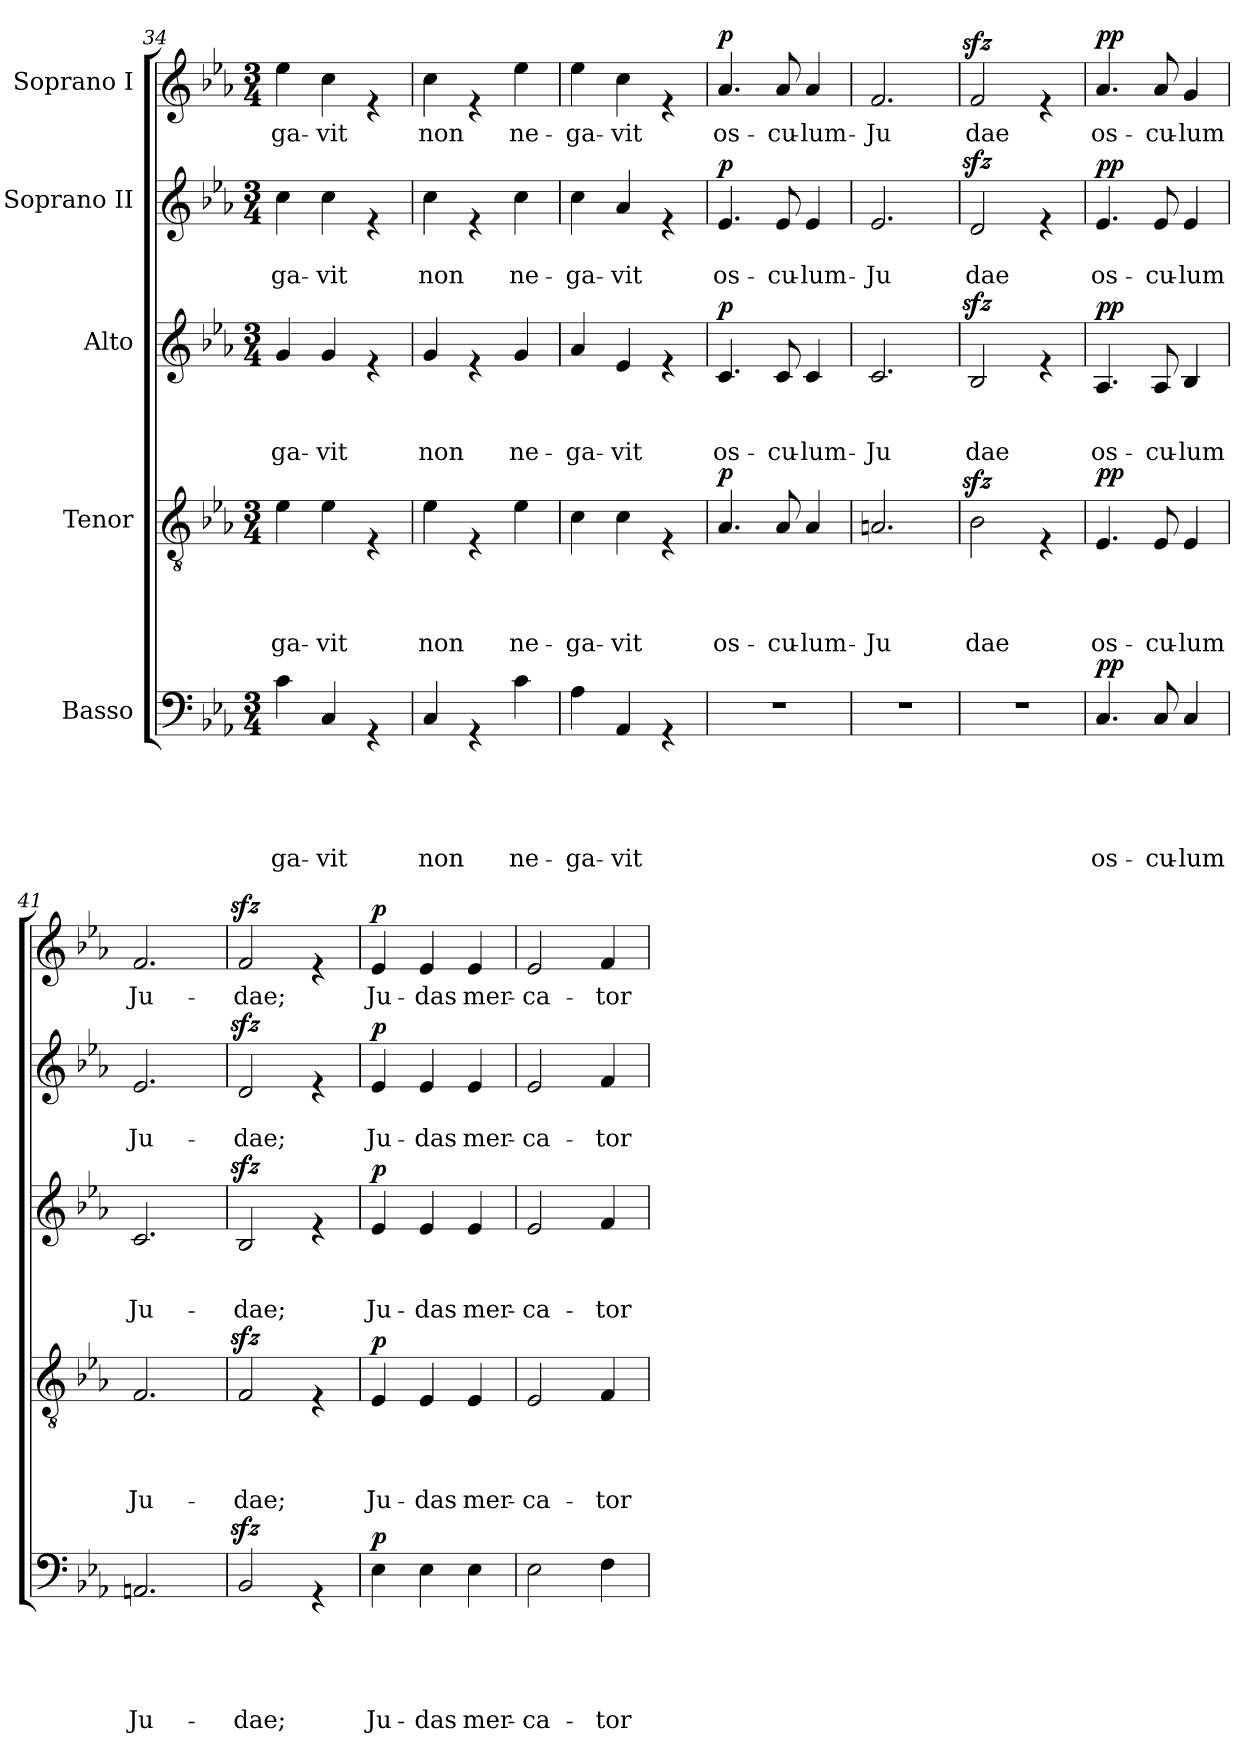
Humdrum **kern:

**kern	**text	**text	**text	**text	**text	**dynam	**kern	**text	**text	**text	**text	**dynam	**kern	**text	**text	**text	**dynam	**kern	**text	**text	**dynam	**kern	**text	**dynam
*part5	*part5	*part5	*part5	*part5	*part5	*part5	*part4	*part4	*part4	*part4	*part4	*part4	*part3	*part3	*part3	*part3	*part3	*part2	*part2	*part2	*part2	*part1	*part1	*part1
*staff5	*staff5	*staff5	*staff5	*staff5	*staff5	*staff5	*staff4	*staff4	*staff4	*staff4	*staff4	*staff4	*staff3	*staff3	*staff3	*staff3	*staff3	*staff2	*staff2	*staff2	*staff2	*staff1	*staff1	*staff1
*I"Basso	*	*	*	*	*	*	*I"Tenor	*	*	*	*	*	*I"Alto	*	*	*	*	*I"Soprano II	*	*	*	*I"Soprano I	*	*
*clefF4	*	*	*	*	*	*	*clefGv2	*	*	*	*	*	*clefG2	*	*	*	*	*clefG2	*	*	*	*clefG2	*	*
*k[b-e-a-]	*	*	*	*	*	*	*k[b-e-a-]	*	*	*	*	*	*k[b-e-a-]	*	*	*	*	*k[b-e-a-]	*	*	*	*k[b-e-a-]	*	*
*E-:	*	*	*	*	*	*	*E-:	*	*	*	*	*	*E-:	*	*	*	*	*E-:	*	*	*	*E-:	*	*
*M3/4	*	*	*	*	*	*	*M3/4	*	*	*	*	*	*M3/4	*	*	*	*	*M3/4	*	*	*	*M3/4	*	*
=34	=34	=34	=34	=34	=34	=34	=34	=34	=34	=34	=34	=34	=34	=34	=34	=34	=34	=34	=34	=34	=34	=34	=34	=34
!	!	!	!	!	!LO:LY:b	!	!	!	!	!	!LO:LY:b	!	!	!	!	!LO:LY:b	!	!	!	!LO:LY:b	!	!	!LO:LY:b	!
4c\	.	.	.	.	-ga-	.	4e-\	.	.	.	-ga-	.	4g/	.	.	-ga-	.	4cc\	.	-ga-	.	4ee-\	-ga-	.
!	!	!	!	!	!LO:LY:b	!	!	!	!	!	!LO:LY:b	!	!	!	!	!LO:LY:b	!	!	!	!LO:LY:b	!	!	!LO:LY:b	!
4C/	.	.	.	.	-vit	.	4e-\	.	.	.	-vit	.	4g/	.	.	-vit	.	4cc\	.	-vit	.	4cc\	-vit	.
4rGG	.	.	.	.	.	.	4rE	.	.	.	.	.	4re	.	.	.	.	4re	.	.	.	4re	.	.
=35	=35	=35	=35	=35	=35	=35	=35	=35	=35	=35	=35	=35	=35	=35	=35	=35	=35	=35	=35	=35	=35	=35	=35	=35
!	!	!	!	!	!LO:LY:b	!	!	!	!	!	!LO:LY:b	!	!	!	!	!LO:LY:b	!	!	!	!LO:LY:b	!	!	!LO:LY:b	!
4C/	.	.	.	.	non	.	4e-\	.	.	.	non	.	4g/	.	.	non	.	4cc\	.	non	.	4cc\	non	.
4rGG	.	.	.	.	.	.	4rE	.	.	.	.	.	4re	.	.	.	.	4re	.	.	.	4re	.	.
!	!	!	!	!	!LO:LY:b	!	!	!	!	!	!LO:LY:b	!	!	!	!	!LO:LY:b	!	!	!	!LO:LY:b	!	!	!LO:LY:b	!
4c\	.	.	.	.	ne-	.	4e-\	.	.	.	ne-	.	4g/	.	.	ne-	.	4cc\	.	ne-	.	4ee-\	ne-	.
!!LO:LB:g=z
=36	=36	=36	=36	=36	=36	=36	=36	=36	=36	=36	=36	=36	=36	=36	=36	=36	=36	=36	=36	=36	=36	=36	=36	=36
!	!	!	!	!	!LO:LY:b	!	!	!	!	!	!LO:LY:b	!	!	!	!	!LO:LY:b	!	!	!	!LO:LY:b	!	!	!LO:LY:b	!
4A-\	.	.	.	.	-ga-	.	4c\	.	.	.	-ga-	.	4a-/	.	.	-ga-	.	4cc\	.	-ga-	.	4ee-\	-ga-	.
!	!	!	!	!	!LO:LY:b	!	!	!	!	!	!LO:LY:b	!	!	!	!	!LO:LY:b	!	!	!	!LO:LY:b	!	!	!LO:LY:b	!
4AA-/	.	.	.	.	-vit	.	4c\	.	.	.	-vit	.	4e-/	.	.	-vit	.	4a-/	.	-vit	.	4cc\	-vit	.
4rGG	.	.	.	.	.	.	4rE	.	.	.	.	.	4re	.	.	.	.	4re	.	.	.	4re	.	.
=37	=37	=37	=37	=37	=37	=37	=37	=37	=37	=37	=37	=37	=37	=37	=37	=37	=37	=37	=37	=37	=37	=37	=37	=37
!	!	!	!	!	!	!	!	!	!	!	!LO:LY:b	!LO:DY:a	!	!	!	!LO:LY:b	!LO:DY:a	!	!	!LO:LY:b	!LO:DY:a	!	!LO:LY:b	!LO:DY:a
2.r	.	.	.	.	.	.	4.A-/	.	.	.	os-	p	4.c/	.	.	os-	p	4.e-/	.	os-	p	4.a-/	os-	p
!	!	!	!	!	!	!	!	!	!	!	!LO:LY:b	!	!	!	!	!LO:LY:b	!	!	!	!LO:LY:b	!	!	!LO:LY:b	!
.	.	.	.	.	.	.	8A-/	.	.	.	-cu-	.	8c/	.	.	-cu-	.	8e-/	.	-cu-	.	8a-/	-cu-	.
!	!	!	!	!	!	!	!	!	!	!	!LO:LY:b	!	!	!	!	!LO:LY:b	!	!	!	!LO:LY:b	!	!	!LO:LY:b	!
.	.	.	.	.	.	.	4A-/	.	.	.	-lum-	.	4c/	.	.	-lum-	.	4e-/	.	-lum-	.	4a-/	-lum-	.
=38	=38	=38	=38	=38	=38	=38	=38	=38	=38	=38	=38	=38	=38	=38	=38	=38	=38	=38	=38	=38	=38	=38	=38	=38
!	!	!	!	!	!	!	!	!	!	!	!LO:LY:b	!	!	!	!	!LO:LY:b	!	!	!	!LO:LY:b	!	!	!LO:LY:b	!
2.r	.	.	.	.	.	.	2.An/	.	.	.	-Ju	.	2.c/	.	.	-Ju	.	2.e-/	.	-Ju	.	2.f/	-Ju	.
=39	=39	=39	=39	=39	=39	=39	=39	=39	=39	=39	=39	=39	=39	=39	=39	=39	=39	=39	=39	=39	=39	=39	=39	=39
!	!	!	!	!	!	!	!	!	!	!	!LO:LY:b	!	!	!	!	!LO:LY:b	!	!	!	!LO:LY:b	!	!	!LO:LY:b	!
2.r	.	.	.	.	.	.	2B-zz>\	.	.	.	dae	.	2B-zz>/	.	.	dae	.	2dzz>/	.	dae	.	2fzz>/	dae	.
.	.	.	.	.	.	.	4rE	.	.	.	.	.	4re	.	.	.	.	4re	.	.	.	4re	.	.
=40	=40	=40	=40	=40	=40	=40	=40	=40	=40	=40	=40	=40	=40	=40	=40	=40	=40	=40	=40	=40	=40	=40	=40	=40
!	!	!	!	!	!LO:LY:b	!LO:DY:a	!	!	!	!	!LO:LY:b	!LO:DY:a	!	!	!	!LO:LY:b	!LO:DY:a	!	!	!LO:LY:b	!LO:DY:a	!	!LO:LY:b	!LO:DY:a
4.C/	.	.	.	.	os-	pp	4.E-/	.	.	.	os-	pp	4.A-/	.	.	os-	pp	4.e-/	.	os-	pp	4.a-/	os-	pp
!	!	!	!	!	!LO:LY:b	!	!	!	!	!	!LO:LY:b	!	!	!	!	!LO:LY:b	!	!	!	!LO:LY:b	!	!	!LO:LY:b	!
8C/	.	.	.	.	-cu-	.	8E-/	.	.	.	-cu-	.	8A-/	.	.	-cu-	.	8e-/	.	-cu-	.	8a-/	-cu-	.
!	!	!	!	!	!LO:LY:b	!	!	!	!	!	!LO:LY:b	!	!	!	!	!LO:LY:b	!	!	!	!LO:LY:b	!	!	!LO:LY:b	!
4C/	.	.	.	.	-lum	.	4E-/	.	.	.	-lum	.	4B-/	.	.	-lum	.	4e-/	.	-lum	.	4g/	-lum	.
=41	=41	=41	=41	=41	=41	=41	=41	=41	=41	=41	=41	=41	=41	=41	=41	=41	=41	=41	=41	=41	=41	=41	=41	=41
!	!	!	!	!	!LO:LY:b	!	!	!	!	!	!LO:LY:b	!	!	!	!	!LO:LY:b	!	!	!	!LO:LY:b	!	!	!LO:LY:b	!
2.AAn/	.	.	.	.	Ju-	.	2.F/	.	.	.	Ju-	.	2.c/	.	.	Ju-	.	2.e-/	.	Ju-	.	2.f/	Ju-	.
=42	=42	=42	=42	=42	=42	=42	=42	=42	=42	=42	=42	=42	=42	=42	=42	=42	=42	=42	=42	=42	=42	=42	=42	=42
!	!	!	!	!	!LO:LY:b	!	!	!	!	!	!LO:LY:b	!	!	!	!	!LO:LY:b	!	!	!	!LO:LY:b	!	!	!LO:LY:b	!
2BB-zz>/	.	.	.	.	-dae;	.	2Fzz>/	.	.	.	-dae;	.	2B-zz>/	.	.	-dae;	.	2dzz>/	.	-dae;	.	2fzz>/	-dae;	.
4rGG	.	.	.	.	.	.	4rE	.	.	.	.	.	4re	.	.	.	.	4re	.	.	.	4re	.	.
=43	=43	=43	=43	=43	=43	=43	=43	=43	=43	=43	=43	=43	=43	=43	=43	=43	=43	=43	=43	=43	=43	=43	=43	=43
!	!	!	!	!	!LO:LY:b	!LO:DY:a	!	!	!	!	!LO:LY:b	!LO:DY:a	!	!	!	!LO:LY:b	!LO:DY:a	!	!	!LO:LY:b	!LO:DY:a	!	!LO:LY:b	!LO:DY:a
4E-\	.	.	.	.	Ju-	p	4E-/	.	.	.	Ju-	p	4e-/	.	.	Ju-	p	4e-/	.	Ju-	p	4e-/	Ju-	p
!	!	!	!	!	!LO:LY:b	!	!	!	!	!	!LO:LY:b	!	!	!	!	!LO:LY:b	!	!	!	!LO:LY:b	!	!	!LO:LY:b	!
4E-\	.	.	.	.	-das	.	4E-/	.	.	.	-das	.	4e-/	.	.	-das	.	4e-/	.	-das	.	4e-/	-das	.
!	!	!	!	!	!LO:LY:b	!	!	!	!	!	!LO:LY:b	!	!	!	!	!LO:LY:b	!	!	!	!LO:LY:b	!	!	!LO:LY:b	!
4E-\	.	.	.	.	mer-	.	4E-/	.	.	.	mer-	.	4e-/	.	.	mer-	.	4e-/	.	mer-	.	4e-/	mer-	.
=44	=44	=44	=44	=44	=44	=44	=44	=44	=44	=44	=44	=44	=44	=44	=44	=44	=44	=44	=44	=44	=44	=44	=44	=44
!	!	!	!	!	!LO:LY:b	!	!	!	!	!	!LO:LY:b	!	!	!	!	!LO:LY:b	!	!	!	!LO:LY:b	!	!	!LO:LY:b	!
2E-\	.	.	.	.	-ca-	.	2E-/	.	.	.	-ca-	.	2e-/	.	.	-ca-	.	2e-/	.	-ca-	.	2e-/	-ca-	.
!	!	!	!	!	!LO:LY:b	!	!	!	!	!	!LO:LY:b	!	!	!	!	!LO:LY:b	!	!	!	!LO:LY:b	!	!	!LO:LY:b	!
4F\	.	.	.	.	-tor	.	4F/	.	.	.	-tor	.	4f/	.	.	-tor	.	4f/	.	-tor	.	4f/	-tor	.
=	=	=	=	=	=	=	=	=	=	=	=	=	=	=	=	=	=	=	=	=	=	=	=	=
*-	*-	*-	*-	*-	*-	*-	*-	*-	*-	*-	*-	*-	*-	*-	*-	*-	*-	*-	*-	*-	*-	*-	*-	*-
